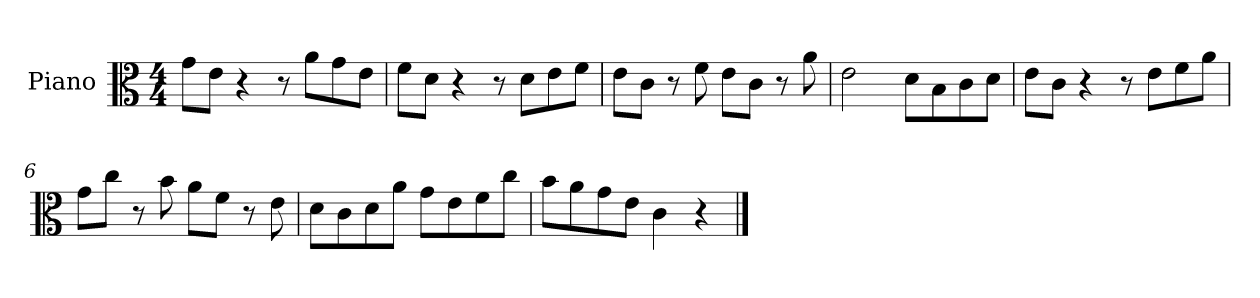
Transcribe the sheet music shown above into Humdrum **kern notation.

**kern
*part1
*staff1
*I"Piano
*I'Pno
*clefC3
*k[]
*M4/4
=1
8g\L
8e\J
4r
8r
8a\L
8g\
8e\J
=2
8f\L
8d\J
4r
8r
8d\L
8e\
8f\J
=3
8e\L
8c\J
8r
8f\
8e\L
8c\J
8r
8a\
=4
2e\
8d\L
8B\
8c\
8d\J
=5
8e\L
8c\J
4r
8r
8e\L
8f\
8a\J
=6
8g\L
8cc\J
8r
8b\
8a\L
8f\J
8r
8e\
=7
8d\L
8c\
8d\
8a\J
8g\L
8e\
8f\
8cc\J
=8
8b\L
8a\
8g\
8e\J
4c\
4r
==
*-
